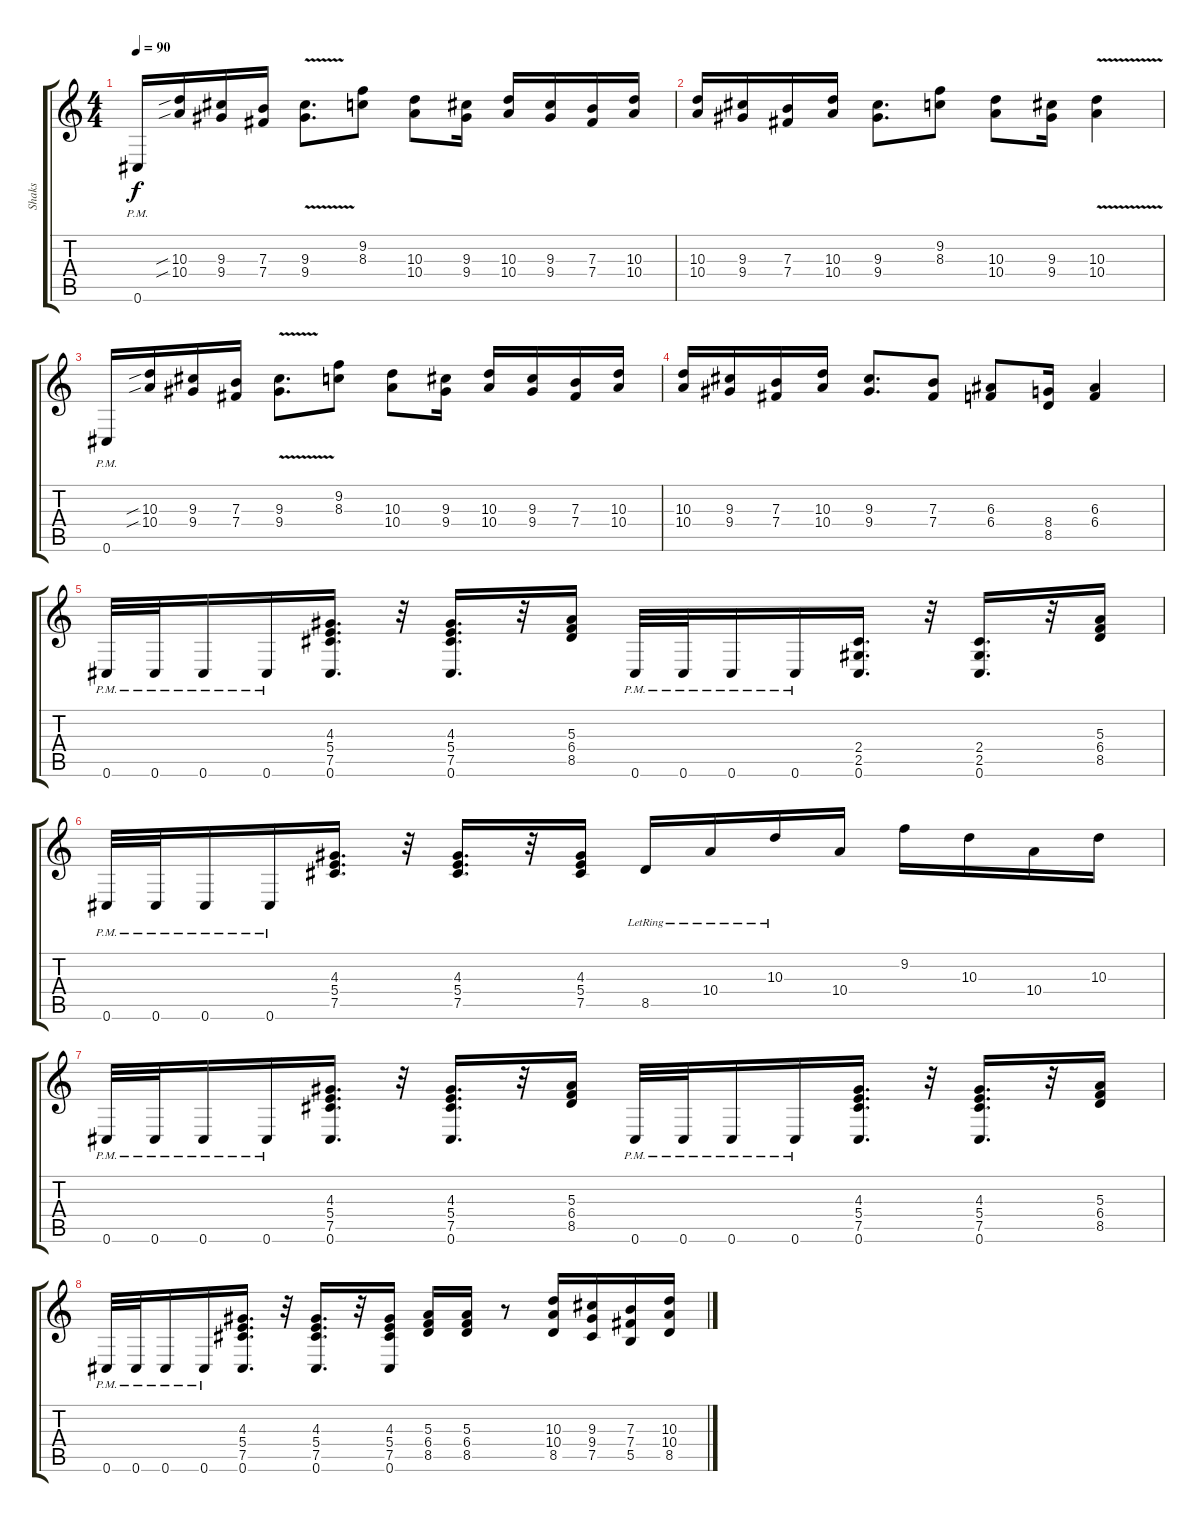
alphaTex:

\track ("Shaks" "Shaks") {instrument distortionguitar}
\staff {score tabs}
\tuning (Db4 Ab3 E3 B2 Gb2 Db2) {hide}
\ts (4 4)
\tempo 90
\clef g2
\ks c
0.6{pm}.16{dy f} (10.3{sib} 10.4{sib}).16 (9.3 9.4).16 (7.3 7.4).16 (9.3{v} 9.4).8{d} (9.2 8.3).8 (10.3 10.4).8 (9.3 9.4).16 (10.3 10.4).16 (9.3 9.4).16 (7.3 7.4).16 (10.3 10.4).16 |
(10.3 10.4).16 (9.3 9.4).16 (7.3 7.4).16 (10.3 10.4).16 (9.3 9.4).8{d} (9.2 8.3).8 (10.3 10.4).8 (9.3 9.4).16 (10.3{v} 10.4).4 |
0.6{pm}.16 (10.3{sib} 10.4{sib}).16 (9.3 9.4).16 (7.3 7.4).16 (9.3{v} 9.4).8{d} (9.2 8.3).8 (10.3 10.4).8 (9.3 9.4).16 (10.3 10.4).16 (9.3 9.4).16 (7.3 7.4).16 (10.3 10.4).16 |
(10.3 10.4).16 (9.3 9.4).16 (7.3 7.4).16 (10.3 10.4).16 (9.3 9.4).8{d} (7.3 7.4).8 (6.3 6.4).8 (8.4 8.5).16 (6.3 6.4).4 |
0.6{pm}.32 0.6{pm}.32 0.6{pm}.16 0.6{pm}.16 (4.3 5.4 7.5 0.6).16{d} r.32 (4.3 5.4 7.5 0.6).16{d} r.32 (5.3 6.4 8.5).16 0.6{pm}.32 0.6{pm}.32 0.6{pm}.16 0.6{pm}.16 (2.4 2.5 0.6).16{d} r.32 (2.4 2.5 0.6).16{d} r.32 (5.3 6.4 8.5).16 |
0.6{pm}.32 0.6{pm}.32 0.6{pm}.16 0.6{pm}.16 (4.3 5.4 7.5).16{d} r.32 (4.3 5.4 7.5).16{d} r.32 (4.3 5.4 7.5).16 8.5{lr}.16 10.4{lr}.16 10.3{lr}.16 10.4.16 9.2.16 10.3.16 10.4.16 10.3.16 |
0.6{pm}.32 0.6{pm}.32 0.6{pm}.16 0.6{pm}.16 (4.3 5.4 7.5 0.6).16{d} r.32 (4.3 5.4 7.5 0.6).16{d} r.32 (5.3 6.4 8.5).16 0.6{pm}.32 0.6{pm}.32 0.6{pm}.16 0.6{pm}.16 (4.3 5.4 7.5 0.6).16{d} r.32 (4.3 5.4 7.5 0.6).16{d} r.32 (5.3 6.4 8.5).16 |
0.6{pm}.32 0.6{pm}.32 0.6{pm}.16 0.6{pm}.16 (4.3 5.4 7.5 0.6).16{d} r.32 (4.3 5.4 7.5 0.6).16{d} r.32 (4.3 5.4 7.5 0.6).16 (5.3 6.4 8.5).16 (5.3 6.4 8.5).16 r.8 (10.3 10.4 8.5).16 (9.3 9.4 7.5).16 (7.3 7.4 5.5).16 (10.3 10.4 8.5).16
